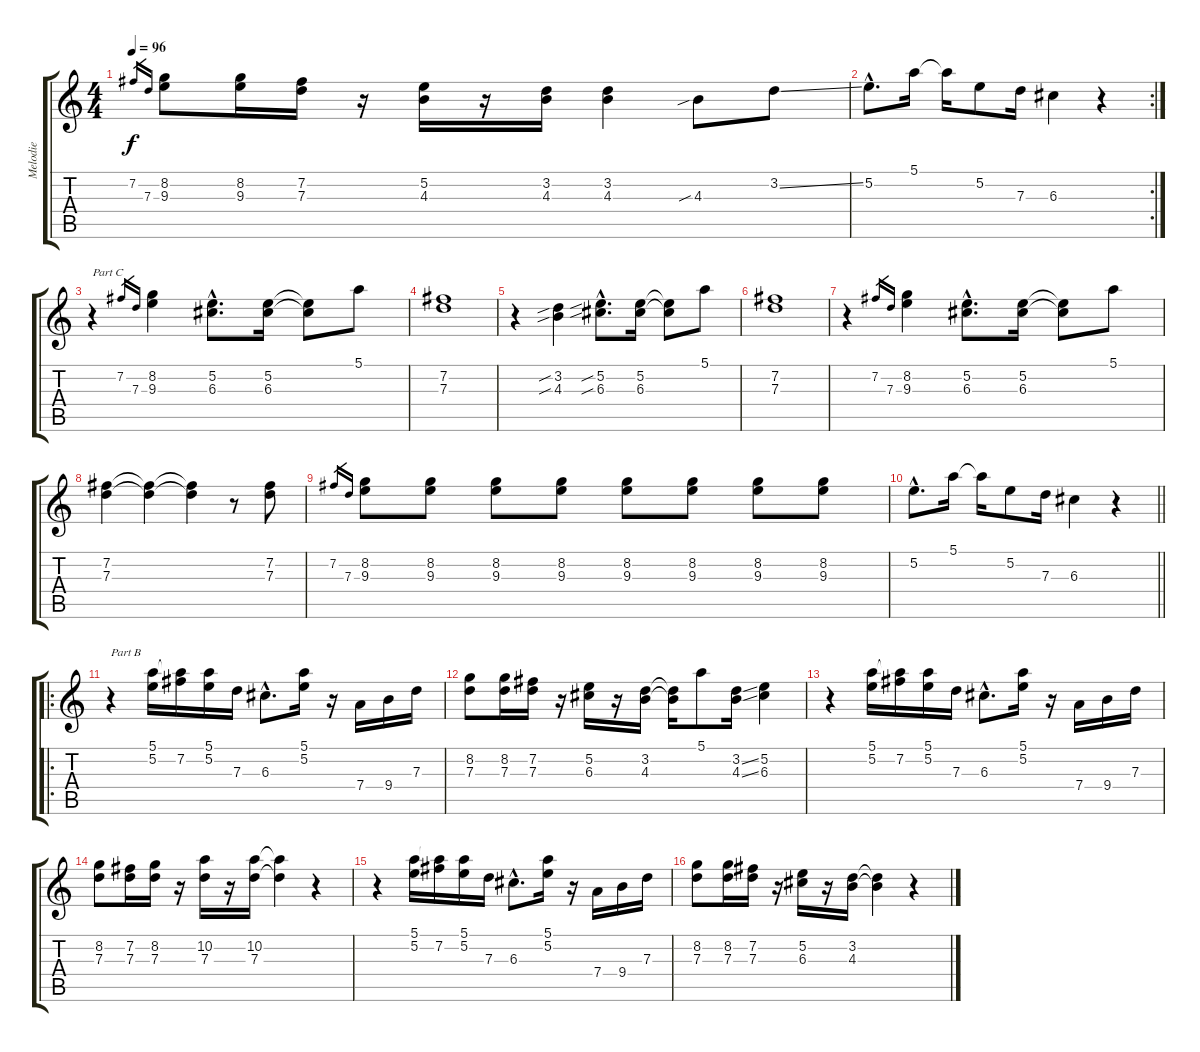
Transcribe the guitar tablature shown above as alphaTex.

\track ("Melodie" "Melodie") {instrument acousticguitarnylon}
\staff {score tabs}
\tuning (E4 B3 G3 D3 A2 E2) {hide}
\ts (4 4)
\tempo 96
\clef g2
\ks c
7.2.16{gr dy f} 7.3.16{gr} (8.2 9.3).8 (8.2 9.3).16 (7.2 7.3).16 r.16 (5.2 4.3).16 r.16 (3.2 4.3).16 (3.2 4.3).4 4.3{sib}.8 3.2{ss}.8 |
\rc 2
5.2{hac}.8{d} 5.1.16 5.1{t}.16 5.2.8 7.3.16 6.3.4 r.4 |
r.4{txt "Part C"} 7.2.16{gr} 7.3.16{gr} (8.2 9.3).4 (5.2{hac} 6.3{hac}).8{d} (5.2 6.3).16 (5.2{t} 6.3{t}).8 5.1.8 |
(7.2 7.3).1 |
r.4 (3.2{sib} 4.3{sib}).4 (5.2{sib hac} 6.3{sib hac}).8{d} (5.2 6.3).16 (5.2{t} 6.3{t}).8 5.1.8 |
(7.2 7.3).1 |
r.4 7.2.16{gr} 7.3.16{gr} (8.2 9.3).4 (5.2{hac} 6.3{hac}).8{d} (5.2 6.3).16 (5.2{t} 6.3{t}).8 5.1.8 |
(7.2 7.3).4 (7.2{t} 7.3{t}).4 (7.2{t} 7.3{t}).4 r.8 (7.2 7.3).8 |
7.2.16{gr} 7.3.16{gr} (8.2 9.3).8 (8.2 9.3).8 (8.2 9.3).8 (8.2 9.3).8 (8.2 9.3).8 (8.2 9.3).8 (8.2 9.3).8 (8.2 9.3).8 |
\barLineRight lightlight
5.2{hac}.8{d} 5.1.16 5.1{t}.16 5.2.8 7.3.16 6.3.4 r.4 |
\ro
r.4{txt "Part B"} (5.1 5.2).16 (5.1{t} 7.2).16 (5.1 5.2).16 7.3.16 6.3{hac}.8{d} (5.1 5.2).16 r.16 7.4.16 9.4.16 7.3.16 |
(8.2 7.3).8 (8.2 7.3).16 (7.2 7.3).16 r.16 (5.2 6.3).16 r.16 (3.2 4.3).16 (3.2{t} 4.3{t}).16 5.1.8 (3.2{ss} 4.3{ss}).16 (5.2 6.3).4 |
r.4 (5.1 5.2).16 (5.1{t} 7.2).16 (5.1 5.2).16 7.3.16 6.3{hac}.8{d} (5.1 5.2).16 r.16 7.4.16 9.4.16 7.3.16 |
(8.2 7.3).8 (7.2 7.3).16 (8.2 7.3).16 r.16 (10.2 7.3).16 r.16 (10.2 7.3).16 (10.2{t} 7.3{t}).4 r.4 |
r.4 (5.1 5.2).16 (5.1{t} 7.2).16 (5.1 5.2).16 7.3.16 6.3{hac}.8{d} (5.1 5.2).16 r.16 7.4.16 9.4.16 7.3.16 |
(8.2 7.3).8 (8.2 7.3).16 (7.2 7.3).16 r.16 (5.2 6.3).16 r.16 (3.2 4.3).16 (3.2{t} 4.3{t}).4 r.4
